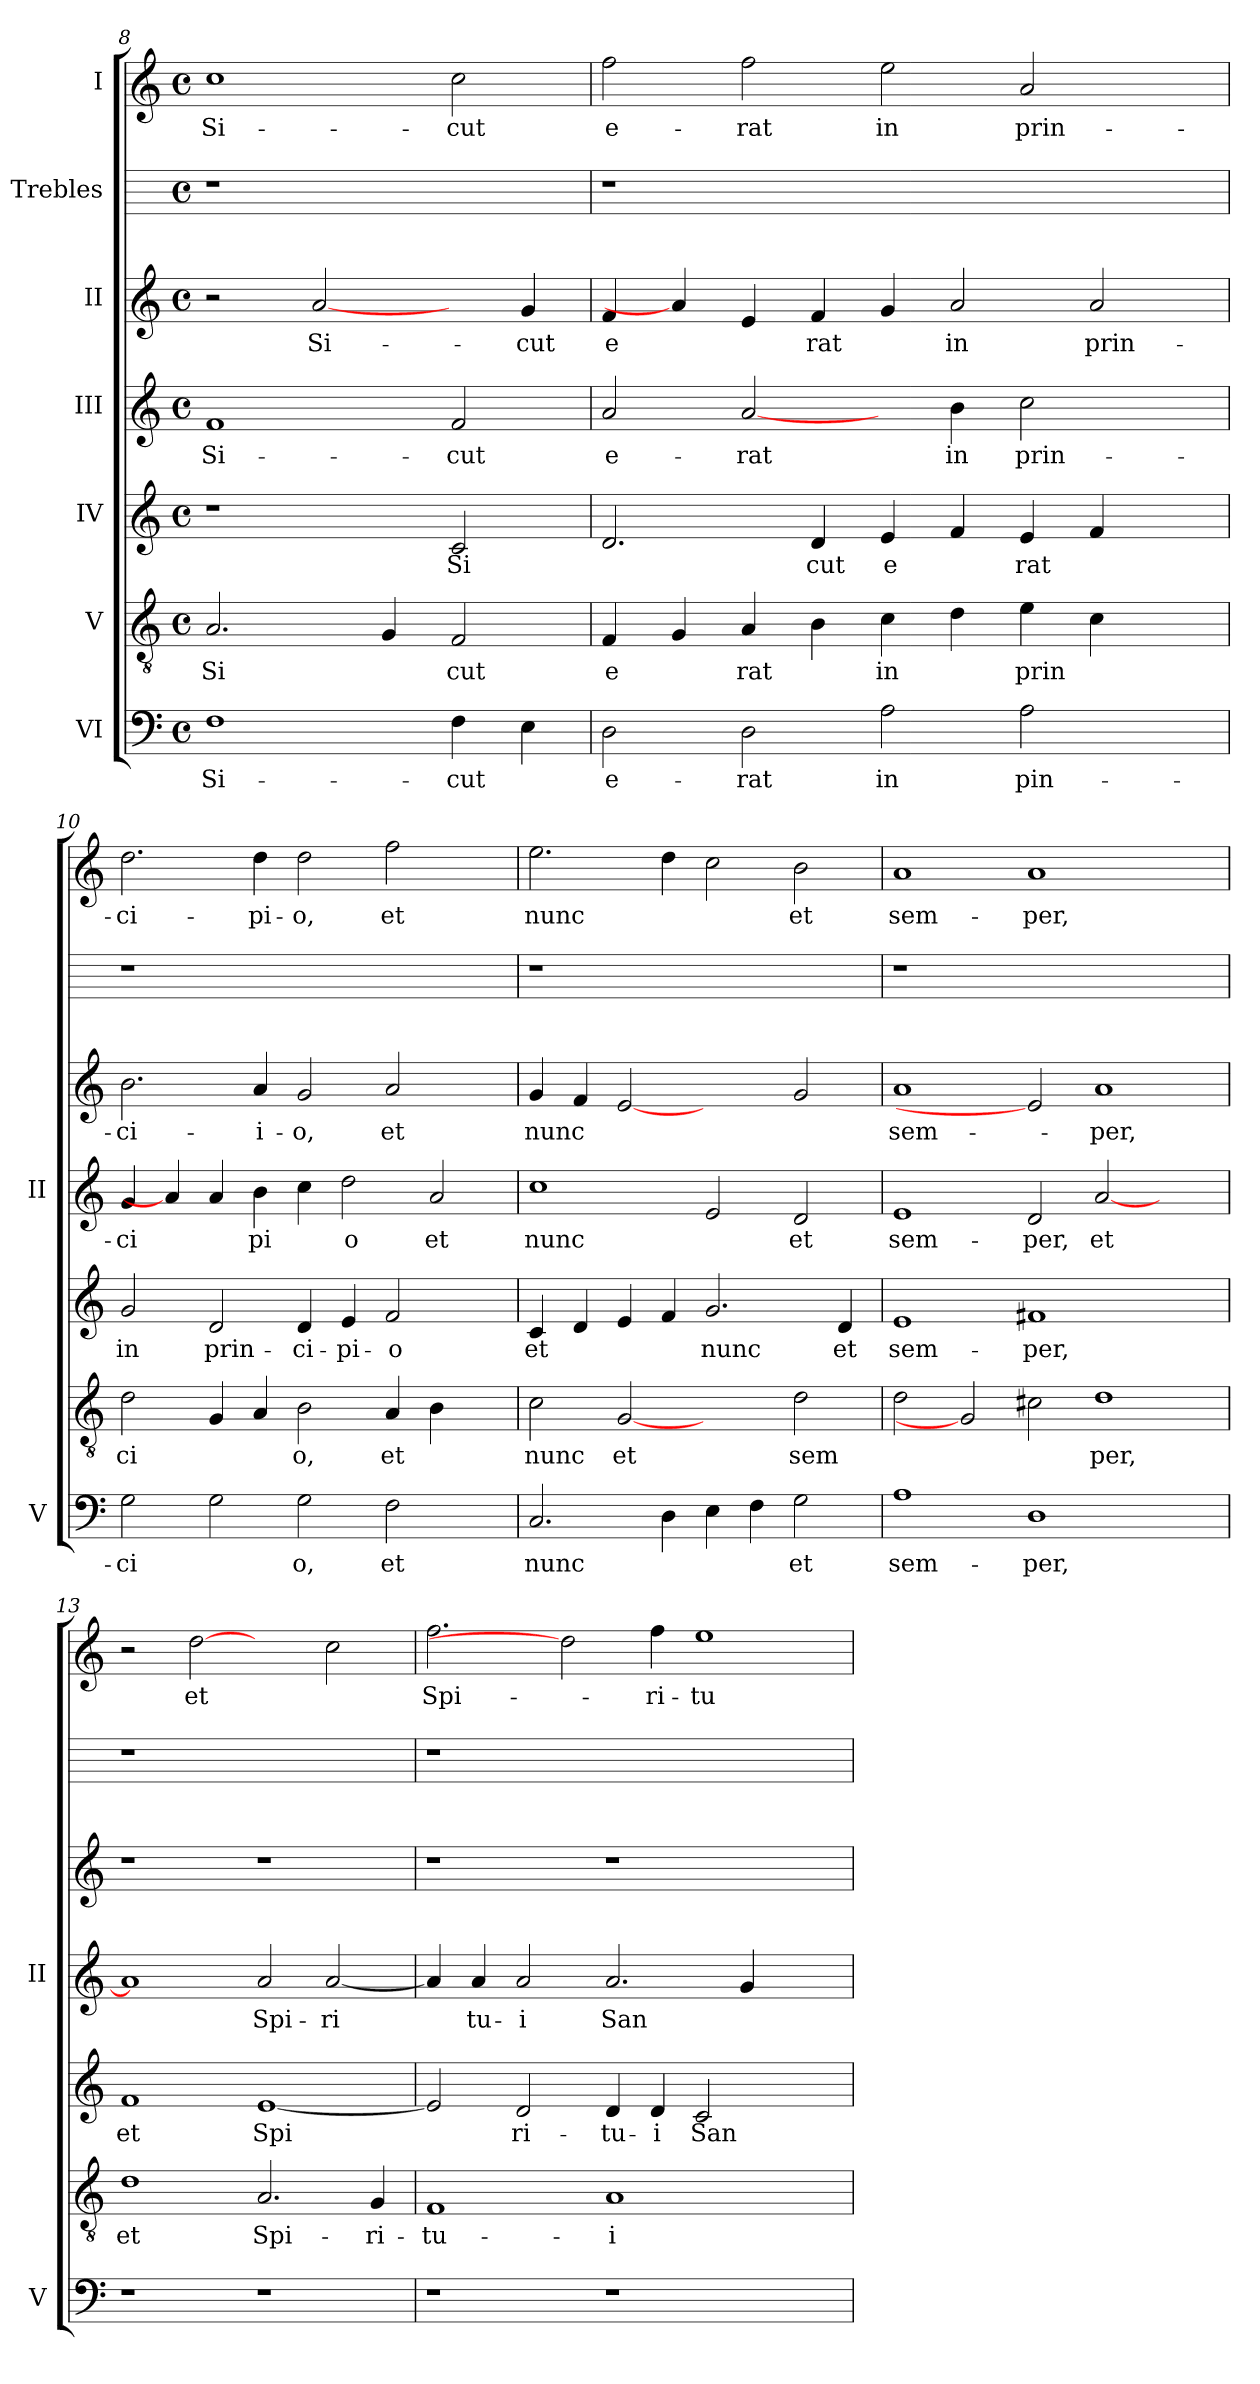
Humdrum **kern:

**kern	**text	**kern	**text	**kern	**text	**kern	**text	**kern	**text	**kern	**kern	**text
*part7	*part7	*part6	*part6	*part5	*part5	*part4	*part4	*part3	*part3	*part2	*part1	*part1
*staff7	*staff7	*staff6	*staff6	*staff5	*staff5	*staff4	*staff4	*staff3	*staff3	*staff2	*staff1	*staff1
*I"VI	*	*I"V	*	*I"IV	*	*I"III	*	*I"II	*	*I"Trebles	*I"I	*
*I'V	*	*	*	*	*	*I'II	*	*	*	*	*	*
!!LO:PB:g=z
*clefF4	*	*clefGv2	*	*clefG2	*	*clefG2	*	*clefG2	*	*	*clefG2	*
*k[]	*	*k[]	*	*k[]	*	*k[]	*	*k[]	*	*k[]	*k[]	*
*C:	*	*C:	*	*C:	*	*C:	*	*C:	*	*C:	*C:	*
*M4/4	*	*M4/4	*	*M4/4	*	*M4/4	*	*M4/4	*	*M4/4	*M4/4	*
*met(c)	*	*met(c)	*	*met(c)	*	*met(c)	*	*met(c)	*	*met(c)	*met(c)	*
=8	=8	=8	=8	=8	=8	=8	=8	=8	=8	=8	=8	=8
!	!LO:LY:b:cj	!	!LO:LY:b:cj	!	!	!	!LO:LY:b:cj	!	!	!	!	!LO:LY:b:cj
1F	Si-	2.A/	Si-	1r	.	1f	Si-	2r	.	1r	1cc	Si-
!	!	!	!	!	!	!	!	!	!LO:LY:b:cj	!	!	!
.	.	.	.	.	.	.	.	[2a/	Si-	.	.	.
!	!	!	!LO:LY:b:cj	!	!	!	!	!	!	!	!	!
.	.	4G/	--	.	.	.	.	.	.	.	.	.
!	!LO:LY:b:cj	!	!LO:LY:b:cj	!	!LO:LY:b:cj	!	!LO:LY:b:cj	!	!	!	!	!LO:LY:b:cj
4F\	-cut	2F/	-cut	2c/	Si-	2f/	-cut	4ryy	.	2ryy	2cc\	-cut
!	!LO:LY:b:cj	!	!	!	!	!	!	!	!LO:LY:b:cj	!	!	!
4E\	.	.	.	.	.	.	.	4g/	-cut	.	.	.
=9	=9	=9	=9	=9	=9	=9	=9	=9	=9	=9	=9	=9
!	!LO:LY:b:cj	!	!LO:LY:b:cj	!	!LO:LY:b:cj	!	!LO:LY:b:cj	!	!LO:LY:b:cj	!	!	!LO:LY:b:cj
2D\	e-	4F/	e-	2.d/	--	2a/	e-	4f/	e-	1r	2ff\	e-
!	!	!	!LO:LY:b:cj	!	!	!	!	!	!	!	!	!
.	.	4G/	--	.	.	.	.	4a/]	.	.	.	.
!	!LO:LY:b:cj	!	!LO:LY:b:cj	!	!	!	!LO:LY:b:cj	!	!LO:LY:b:cj	!	!	!LO:LY:b:cj
2D\	-rat	4A/	-rat	.	.	[2a/	-rat	4e/	--	.	2ff\	-rat
!	!	!	!LO:LY:b:cj	!	!LO:LY:b:cj	!	!	!	!LO:LY:b:cj	!	!	!
.	.	4B\	.	4d/	-cut	.	.	4f/	-rat	.	.	.
!	!LO:LY:b:cj	!	!LO:LY:b:cj	!	!LO:LY:b:cj	!	!	!	!LO:LY:b:cj	!	!	!LO:LY:b:cj
2A\	in	4c\	in	4e/	e-	4ryy	.	4g/	.	1ryy	2ee\	in
!	!	!	!LO:LY:b:cj	!	!LO:LY:b:cj	!	!LO:LY:b:cj	!	!LO:LY:b:cj	!	!	!
.	.	4d\	.	4f/	--	4b\	in	2a/	in	.	.	.
!	!LO:LY:b:cj	!	!LO:LY:b:cj	!	!LO:LY:b:cj	!	!LO:LY:b:cj	!	!	!	!	!LO:LY:b:cj
2A\	pin-	4e\	prin-	4e/	-rat	2cc\	prin-	.	.	.	2a/	prin-
!	!	!	!LO:LY:b:cj	!	!LO:LY:b:cj	!	!	!	!LO:LY:b:cj	!	!	!
.	.	4c\	--	4f/	.	.	.	2a/	prin-	.	.	.
4ryy	.	4ryy	.	4ryy	.	4ryy	.	.	.	4ryy	4ryy	.
=10	=10	=10	=10	=10	=10	=10	=10	=10	=10	=10	=10	=10
!	!LO:LY:b:cj	!	!LO:LY:b:cj	!	!LO:LY:b:cj	!	!LO:LY:b:cj	!	!LO:LY:b:cj	!	!	!LO:LY:b:cj
2G\	-ci-	2d\	-ci	2g/	in	4g/	-ci-	2.b\	-ci-	1r	2.dd\	-ci-
.	.	.	.	.	.	4a/]	.	.	.	.	.	.
!	!LO:LY:b:cj	!	!LO:LY:b:cj	!	!LO:LY:b:cj	!	!LO:LY:b:cj	!	!	!	!	!
2G\	--	4G/	.	2d/	prin-	4a/	--	.	.	.	.	.
!	!	!	!LO:LY:b:cj	!	!	!	!LO:LY:b:cj	!	!LO:LY:b:cj	!	!	!LO:LY:b:cj
.	.	4A/	.	.	.	4b\	-pi-	4a/	-i-	.	4dd\	-pi-
!	!LO:LY:b:cj	!	!LO:LY:b:cj	!	!LO:LY:b:cj	!	!LO:LY:b:cj	!	!LO:LY:b:cj	!	!	!LO:LY:b:cj
2G\	-o,	2B\	o,	4d/	-ci-	4cc\	--	2g/	-o,	1ryy	2dd\	-o,
!	!	!	!	!	!LO:LY:b:cj	!	!LO:LY:b:cj	!	!	!	!	!
.	.	.	.	4e/	-pi-	2dd\	-o	.	.	.	.	.
!	!LO:LY:b:cj	!	!LO:LY:b:cj	!	!LO:LY:b:cj	!	!	!	!LO:LY:b:cj	!	!	!LO:LY:b:cj
2F\	et	4A/	et	2f/	-o	.	.	2a/	et	.	2ff\	et
!	!	!	!LO:LY:b:cj	!	!	!	!LO:LY:b:cj	!	!	!	!	!
.	.	4B\	.	.	.	2a/	et	.	.	.	.	.
4ryy	.	4ryy	.	4ryy	.	.	.	4ryy	.	4ryy	4ryy	.
=11	=11	=11	=11	=11	=11	=11	=11	=11	=11	=11	=11	=11
!	!LO:LY:b:cj	!	!LO:LY:b:cj	!	!LO:LY:b:cj	!	!LO:LY:b:cj	!	!LO:LY:b:cj	!	!	!LO:LY:b:cj
2.C/	nunc	2c\	nunc	4c/	et	1cc	nunc	4g/	nunc	1r	2.ee\	nunc
!	!	!	!	!	!LO:LY:b:cj	!	!	!	!LO:LY:b:cj	!	!	!
.	.	.	.	4d/	.	.	.	4f/	.	.	.	.
!	!	!	!LO:LY:b:cj	!	!LO:LY:b:cj	!	!	!	!LO:LY:b:cj	!	!	!
.	.	[2G	et	4e/	.	.	.	[2e	.	.	.	.
!	!LO:LY:b:cj	!	!	!	!LO:LY:b:cj	!	!	!	!	!	!	!LO:LY:b:cj
4D\	.	.	.	4f/	.	.	.	.	.	.	4dd\	.
!	!LO:LY:b:cj	!	!	!	!LO:LY:b:cj	!	!LO:LY:b:cj	!	!	!	!	!LO:LY:b:cj
4E\	.	2ryy	.	2.g/	nunc	2e/	.	2ryy	.	1ryy	2cc\	.
!	!LO:LY:b:cj	!	!	!	!	!	!	!	!	!	!	!
4F\	.	.	.	.	.	.	.	.	.	.	.	.
!	!LO:LY:b:cj	!	!LO:LY:b:cj	!	!	!	!LO:LY:b:cj	!	!LO:LY:b:cj	!	!	!LO:LY:b:cj
2G\	et	2d\	sem-	.	.	2d/	et	2g/	.	.	2b\	et
!	!	!	!	!	!LO:LY:b:cj	!	!	!	!	!	!	!
.	.	.	.	4d/	et	.	.	.	.	.	.	.
!!LO:LB:g=z
=12	=12	=12	=12	=12	=12	=12	=12	=12	=12	=12	=12	=12
!	!LO:LY:b:cj	!	!LO:LY:b:cj	!	!LO:LY:b:cj	!	!LO:LY:b:cj	!	!LO:LY:b:cj	!	!	!LO:LY:b:cj
1A	sem-	2d\	--	1e	sem-	1e	sem-	1a	sem-	1r	1a	sem-
.	.	2G]	.	.	.	.	.	.	.	.	.	.
!	!LO:LY:b:cj	!	!LO:LY:b:cj	!	!LO:LY:b:cj	!	!LO:LY:b:cj	!	!	!	!	!LO:LY:b:cj
1D	-per,	2c#X\	--	1f#X	-per,	2d/	-per,	2e]	.	1.ryy	1a	-per,
!	!	!	!LO:LY:b:cj	!	!	!	!LO:LY:b:cj	!	!LO:LY:b:cj	!	!	!
.	.	1d	-per,	.	.	[<2a/	et	1a	-per,	.	.	.
2ryy	.	.	.	2ryy	.	2ryy	.	.	.	.	2ryy	.
=13	=13	=13	=13	=13	=13	=13	=13	=13	=13	=13	=13	=13
!	!	!	!LO:LY:b:cj	!	!LO:LY:b:cj	!	!LO:LY:b:cj	!	!	!	!	!
1r	.	1d	et	1f	et	1a]	.	1r	.	1r	2r	.
!	!	!	!	!	!	!	!	!	!	!	!	!LO:LY:b:cj
.	.	.	.	.	.	.	.	.	.	.	[2dd	et
!	!	!	!LO:LY:b:cj	!	!LO:LY:b:cj	!	!LO:LY:b:cj	!	!	!	!	!
1r	.	2.A/	Spi-	[<1e	Spi-	2a/	Spi-	1r	.	1ryy	2ryy	.
!	!	!	!	!	!	!	!LO:LY:b:cj	!	!	!	!	!LO:LY:b:cj
.	.	.	.	.	.	[<2a/	-ri-	.	.	.	2cc\	.
!	!	!	!LO:LY:b:cj	!	!	!	!	!	!	!	!	!
.	.	4G/	-ri-	.	.	.	.	.	.	.	.	.
=14	=14	=14	=14	=14	=14	=14	=14	=14	=14	=14	=14	=14
!	!	!	!LO:LY:b:cj	!	!LO:LY:b:cj	!	!LO:LY:b:cj	!	!	!	!	!LO:LY:b:cj
1r	.	1F	-tu-	2e/]	--	4a/]	--	1r	.	1r	2.ff\	Spi-
!	!	!	!	!	!	!	!LO:LY:b:cj	!	!	!	!	!
.	.	.	.	.	.	4a/	-tu-	.	.	.	.	.
!	!	!	!	!	!LO:LY:b:cj	!	!LO:LY:b:cj	!	!	!	!	!
.	.	.	.	2d/	-ri-	2a/	-i	.	.	.	.	.
.	.	.	.	.	.	.	.	.	.	.	2dd]	.
!	!	!	!LO:LY:b:cj	!	!LO:LY:b:cj	!	!LO:LY:b:cj	!	!	!	!	!
1r	.	1A	-i	4d/	-tu-	2.a/	San-	1r	.	1.ryy	.	.
!	!	!	!	!	!LO:LY:b:cj	!	!	!	!	!	!	!LO:LY:b:cj
.	.	.	.	4d/	-i	.	.	.	.	.	4ff\	-ri-
!	!	!	!	!	!LO:LY:b:cj	!	!	!	!	!	!	!LO:LY:b:cj
.	.	.	.	2c/	San-	.	.	.	.	.	1ee	-tu-
!	!	!	!	!	!	!	!LO:LY:b:cj	!	!	!	!	!
.	.	.	.	.	.	4g/	--	.	.	.	.	.
2ryy	.	2ryy	.	2ryy	.	2ryy	.	2ryy	.	.	.	.
=	=	=	=	=	=	=	=	=	=	=	=	=
*-	*-	*-	*-	*-	*-	*-	*-	*-	*-	*-	*-	*-
